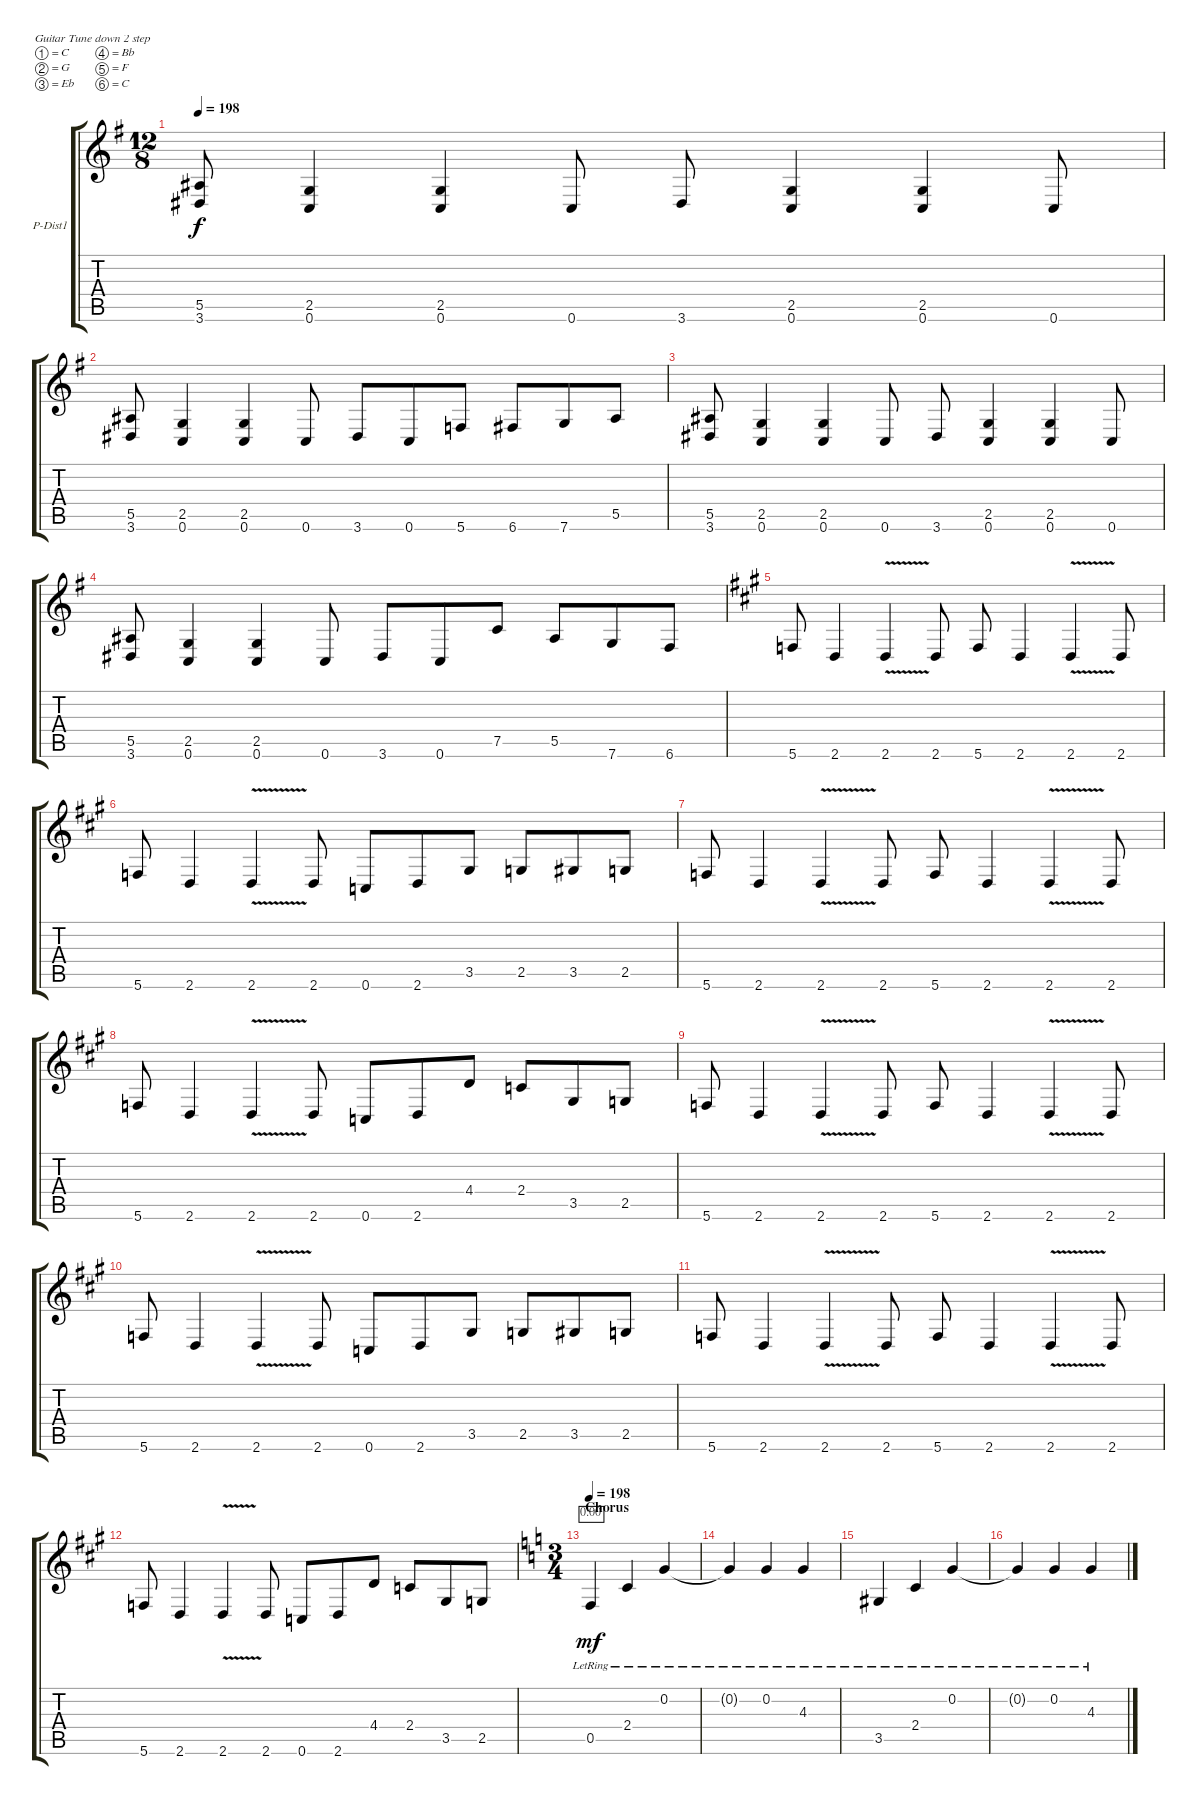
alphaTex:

\defaultSystemsLayout 4
\bracketExtendMode groupsimilarinstruments
\firstSystemTrackNameOrientation horizontal
\otherSystemsTrackNameOrientation horizontal
\track ("Petrucci Dist 1" "P-Dist1") {instrument distortionguitar}
\staff {score tabs}
\tuning (C4 G3 Eb3 Bb2 F2 C2)
\ts (12 8)
\tempo 198
\clef g2
\ks g
(3.6 5.5).8{dy f} (0.6 2.5).4 (0.6 2.5).4 0.6.8 3.6.8 (0.6 2.5).4 (0.6 2.5).4 0.6.8 |
(3.6 5.5).8 (0.6 2.5).4 (0.6 2.5).4 0.6.8 3.6.8 0.6.8 5.6.8 6.6.8 7.6.8 5.5.8 |
(3.6 5.5).8 (0.6 2.5).4 (0.6 2.5).4 0.6.8 3.6.8 (0.6 2.5).4 (0.6 2.5).4 0.6.8 |
(3.6 5.5).8 (0.6 2.5).4 (0.6 2.5).4 0.6.8 3.6.8 0.6.8 7.5.8 5.5.8 7.6.8 6.6.8 |
\ks a
5.6.8 2.6.4 2.6{v}.4 2.6.8 5.6.8 2.6.4 2.6{v}.4 2.6.8 |
5.6.8 2.6.4 2.6{v}.4 2.6.8 0.6.8 2.6.8 3.5.8 2.5.8 3.5.8 2.5.8 |
5.6.8 2.6.4 2.6{v}.4 2.6.8 5.6.8 2.6.4 2.6{v}.4 2.6.8 |
5.6.8 2.6.4 2.6{v}.4 2.6.8 0.6.8 2.6.8 4.4.8 2.4.8 3.5.8 2.5.8 |
5.6.8 2.6.4 2.6{v}.4 2.6.8 5.6.8 2.6.4 2.6{v}.4 2.6.8 |
5.6.8 2.6.4 2.6{v}.4 2.6.8 0.6.8 2.6.8 3.5.8 2.5.8 3.5.8 2.5.8 |
5.6.8 2.6.4 2.6{v}.4 2.6.8 5.6.8 2.6.4 2.6{v}.4 2.6.8 |
5.6.8 2.6.4 2.6{v}.4 2.6.8 0.6.8 2.6.8 4.4.8 2.4.8 3.5.8 2.5.8 |
\ts (3 4)
\section ("" "Chorus")
\tempo 198
\ks c
0.5{lr}.4{dy mf timer} 2.4{lr}.4 0.2{lr}.4 |
0.2{lr t}.4 0.2{lr}.4 4.3{lr}.4 |
3.5{lr}.4 2.4{lr}.4 0.2{lr}.4 |
0.2{lr t}.4 0.2{lr}.4 4.3{lr}.4
